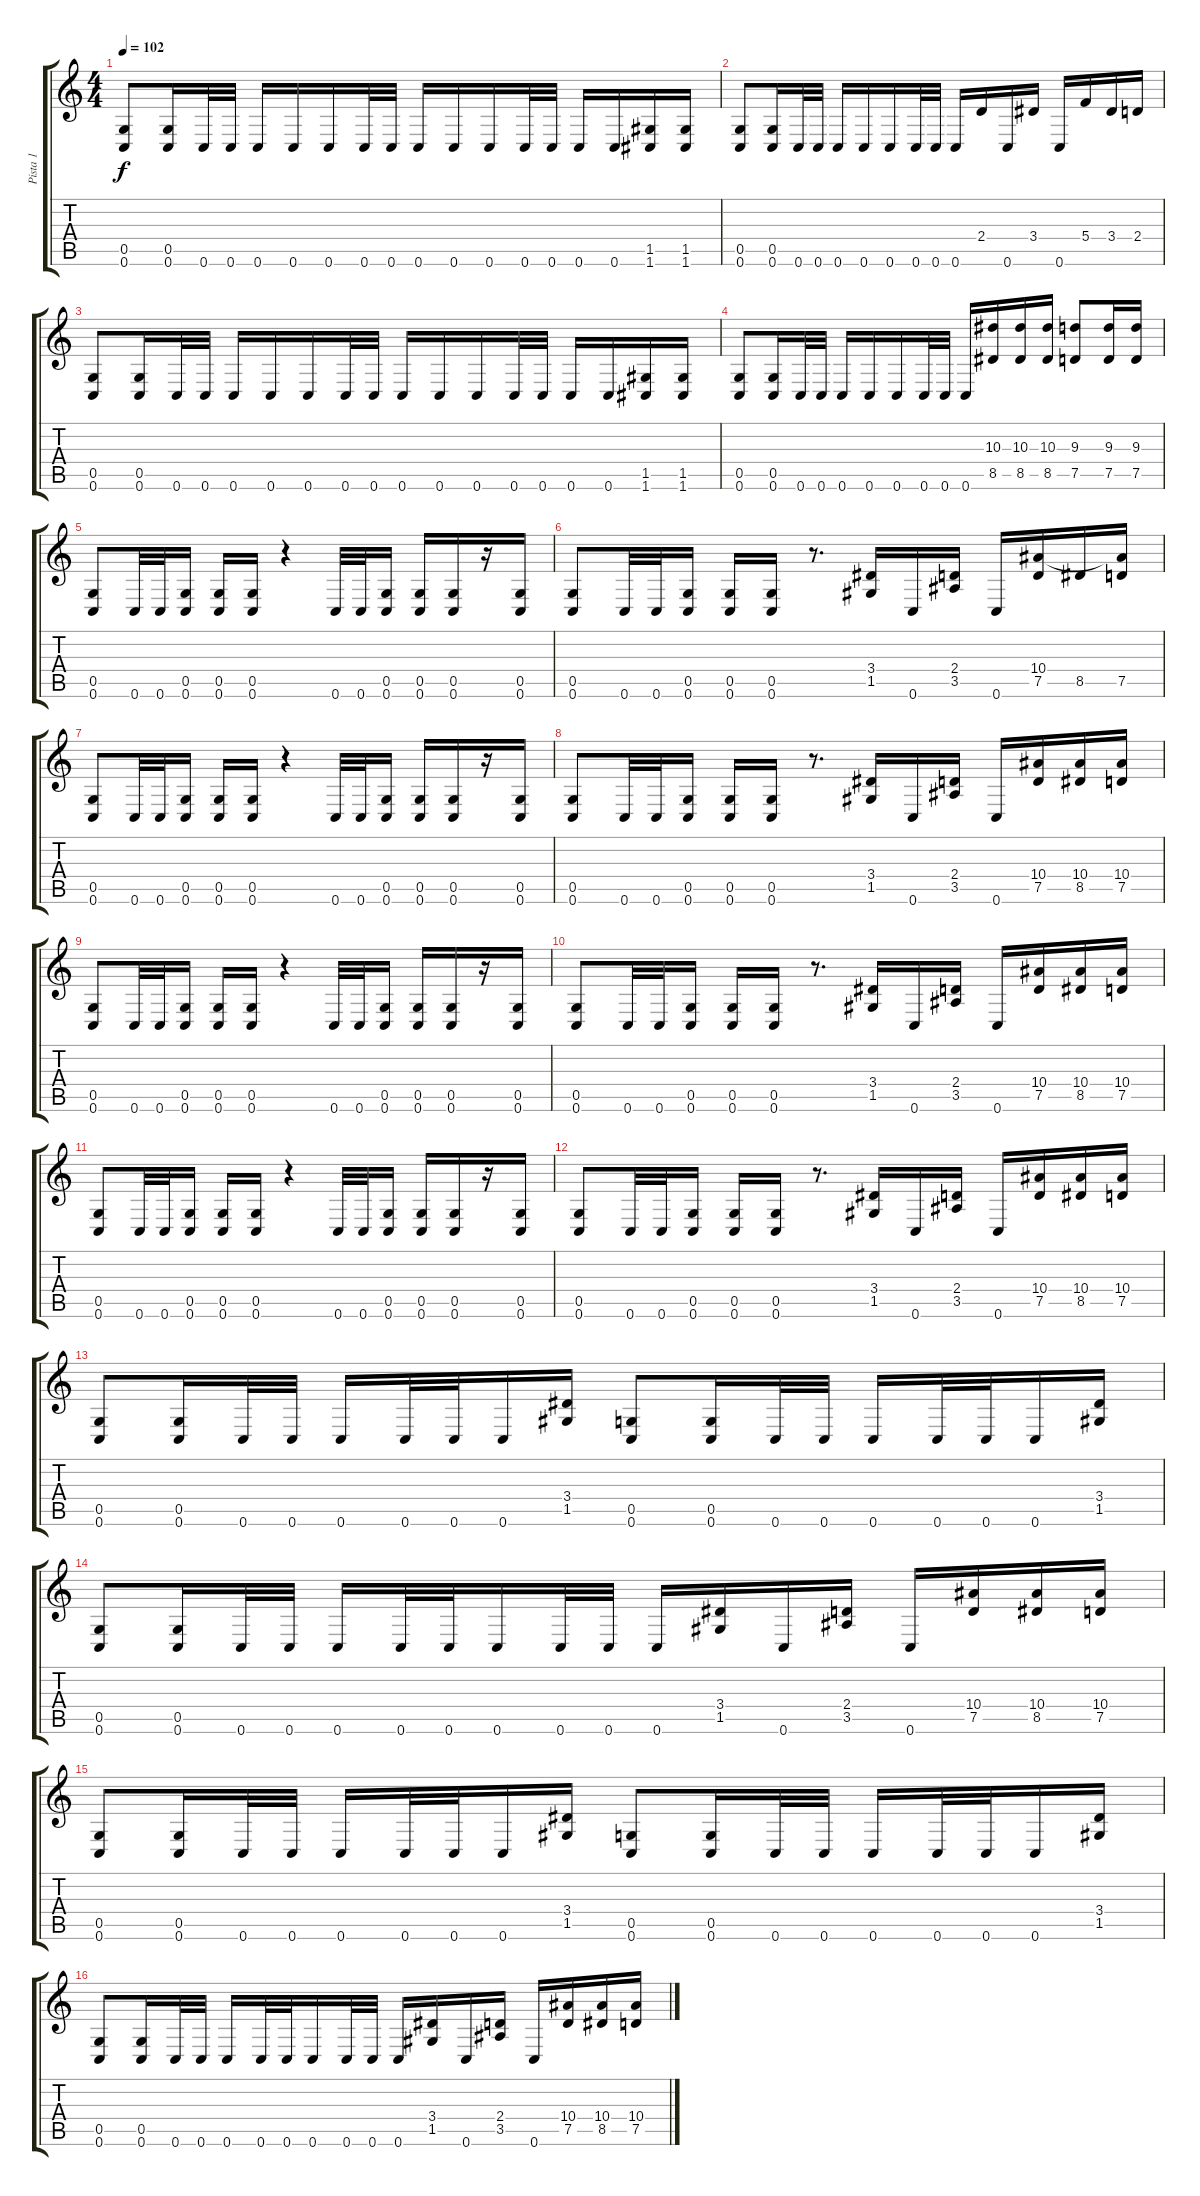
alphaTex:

\track ("Pista 1" "Pista 1") {instrument distortionguitar}
\staff {score tabs}
\tuning (D4 A3 F3 C3 G2 C2) {hide}
\ts (4 4)
\tempo 102
\clef g2
\ks c
(0.5 0.6).8{dy f} (0.5 0.6).16 0.6.32 0.6.32 0.6.16 0.6.16 0.6.16 0.6.32 0.6.32 0.6.16 0.6.16 0.6.16 0.6.32 0.6.32 0.6.16 0.6.16 (1.5 1.6).16 (1.5 1.6).16 |
(0.5 0.6).8 (0.5 0.6).16 0.6.32 0.6.32 0.6.16 0.6.16 0.6.16 0.6.32 0.6.32 0.6.16 2.4.16 0.6.16 3.4.16 0.6.16 5.4.16 3.4.16 2.4.16 |
(0.5 0.6).8 (0.5 0.6).16 0.6.32 0.6.32 0.6.16 0.6.16 0.6.16 0.6.32 0.6.32 0.6.16 0.6.16 0.6.16 0.6.32 0.6.32 0.6.16 0.6.16 (1.5 1.6).16 (1.5 1.6).16 |
(0.5 0.6).8 (0.5 0.6).16 0.6.32 0.6.32 0.6.16 0.6.16 0.6.16 0.6.32 0.6.32 0.6.16 (10.3 8.5).16 (10.3 8.5).16 (10.3 8.5).16 (9.3 7.5).8 (9.3 7.5).16 (9.3 7.5).16 |
\section ("" "")
(0.5 0.6).8 0.6.32 0.6.32 (0.5 0.6).16 (0.5 0.6).16 (0.5 0.6).16 r.4 0.6.32 0.6.32 (0.5 0.6).16 (0.5 0.6).16 (0.5 0.6).16 r.16 (0.5 0.6).16 |
(0.5 0.6).8 0.6.32 0.6.32 (0.5 0.6).16 (0.5 0.6).16 (0.5 0.6).16 r.8{d} (3.4 1.5).16 0.6.16 (2.4 3.5).16 0.6.16 (10.4 7.5).16 8.5.16 (10.4{t} 7.5).16 |
(0.5 0.6).8 0.6.32 0.6.32 (0.5 0.6).16 (0.5 0.6).16 (0.5 0.6).16 r.4 0.6.32 0.6.32 (0.5 0.6).16 (0.5 0.6).16 (0.5 0.6).16 r.16 (0.5 0.6).16 |
(0.5 0.6).8 0.6.32 0.6.32 (0.5 0.6).16 (0.5 0.6).16 (0.5 0.6).16 r.8{d} (3.4 1.5).16 0.6.16 (2.4 3.5).16 0.6.16 (10.4 7.5).16 (10.4 8.5).16 (10.4 7.5).16 |
\section ("" "")
(0.5 0.6).8 0.6.32 0.6.32 (0.5 0.6).16 (0.5 0.6).16 (0.5 0.6).16 r.4 0.6.32 0.6.32 (0.5 0.6).16 (0.5 0.6).16 (0.5 0.6).16 r.16 (0.5 0.6).16 |
(0.5 0.6).8 0.6.32 0.6.32 (0.5 0.6).16 (0.5 0.6).16 (0.5 0.6).16 r.8{d} (3.4 1.5).16 0.6.16 (2.4 3.5).16 0.6.16 (10.4 7.5).16 (10.4 8.5).16 (10.4 7.5).16 |
(0.5 0.6).8 0.6.32 0.6.32 (0.5 0.6).16 (0.5 0.6).16 (0.5 0.6).16 r.4 0.6.32 0.6.32 (0.5 0.6).16 (0.5 0.6).16 (0.5 0.6).16 r.16 (0.5 0.6).16 |
(0.5 0.6).8 0.6.32 0.6.32 (0.5 0.6).16 (0.5 0.6).16 (0.5 0.6).16 r.8{d} (3.4 1.5).16 0.6.16 (2.4 3.5).16 0.6.16 (10.4 7.5).16 (10.4 8.5).16 (10.4 7.5).16 |
\section ("" "")
(0.5 0.6).8 (0.5 0.6).16 0.6.32 0.6.32 0.6.16 0.6.32 0.6.32 0.6.16 (3.4 1.5).16 (0.5 0.6).8 (0.5 0.6).16 0.6.32 0.6.32 0.6.16 0.6.32 0.6.32 0.6.16 (3.4 1.5).16 |
\section ("" "")
(0.5 0.6).8 (0.5 0.6).16 0.6.32 0.6.32 0.6.16 0.6.32 0.6.32 0.6.16 0.6.32 0.6.32 0.6.16 (3.4 1.5).16 0.6.16 (2.4 3.5).16 0.6.16 (10.4 7.5).16 (10.4 8.5).16 (10.4 7.5).16 |
(0.5 0.6).8 (0.5 0.6).16 0.6.32 0.6.32 0.6.16 0.6.32 0.6.32 0.6.16 (3.4 1.5).16 (0.5 0.6).8 (0.5 0.6).16 0.6.32 0.6.32 0.6.16 0.6.32 0.6.32 0.6.16 (3.4 1.5).16 |
(0.5 0.6).8 (0.5 0.6).16 0.6.32 0.6.32 0.6.16 0.6.32 0.6.32 0.6.16 0.6.32 0.6.32 0.6.16 (3.4 1.5).16 0.6.16 (2.4 3.5).16 0.6.16 (10.4 7.5).16 (10.4 8.5).16 (10.4 7.5).16
